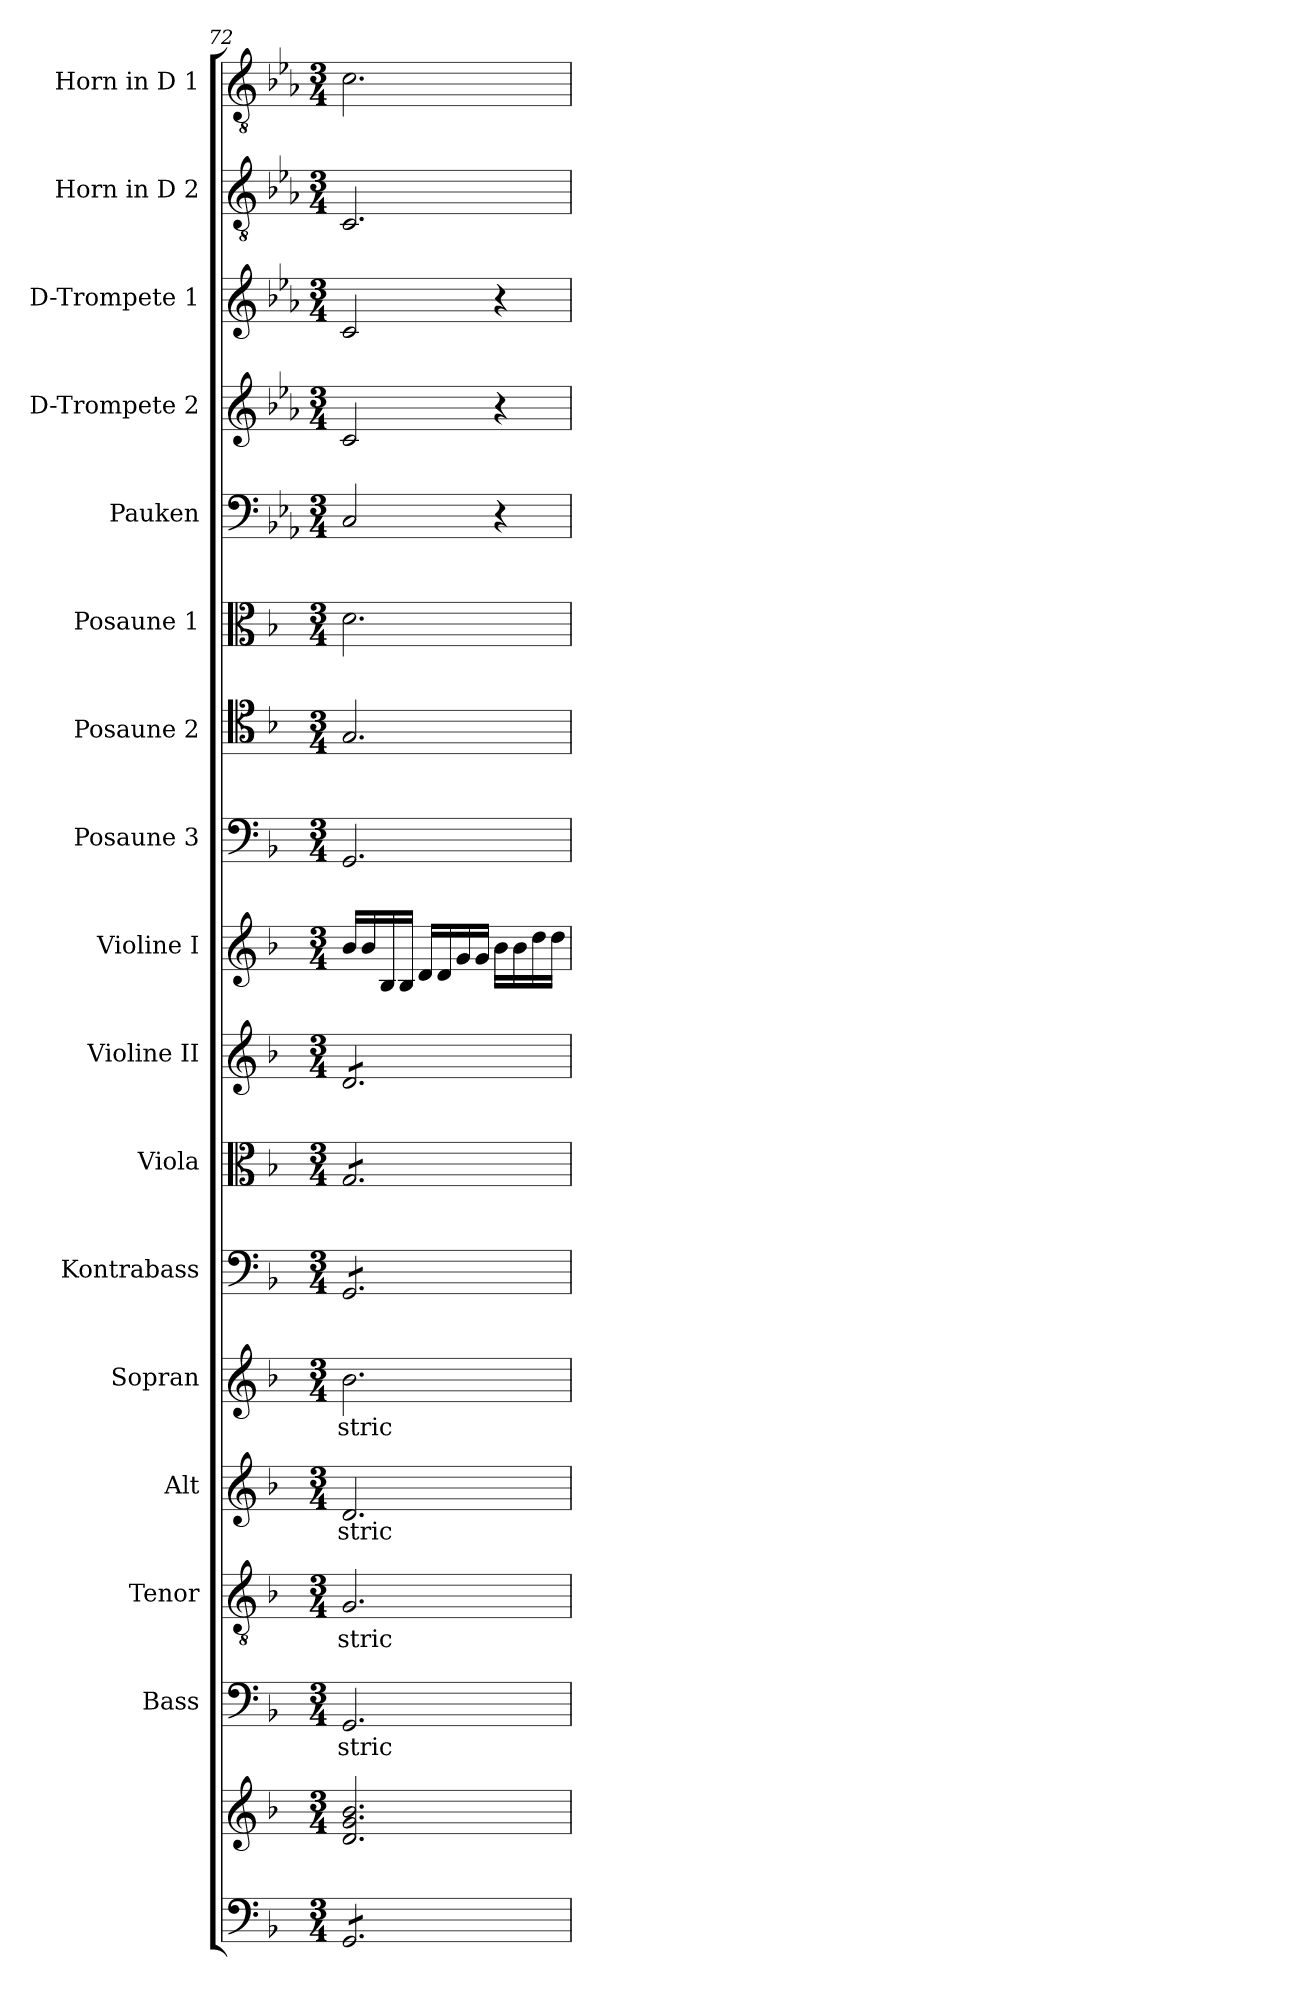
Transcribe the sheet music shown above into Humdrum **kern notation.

**kern	**kern	**kern	**text	**kern	**text	**kern	**text	**kern	**text	**kern	**kern	**kern	**kern	**kern	**kern	**kern	**kern	**kern	**kern	**kern	**kern
*part17	*part17	*part16	*part16	*part15	*part15	*part14	*part14	*part13	*part13	*part12	*part11	*part10	*part9	*part8	*part7	*part6	*part5	*part4	*part3	*part2	*part1
*staff18	*staff17	*staff16	*staff16	*staff15	*staff15	*staff14	*staff14	*staff13	*staff13	*staff12	*staff11	*staff10	*staff9	*staff8	*staff7	*staff6	*staff5	*staff4	*staff3	*staff2	*staff1
*	*	*I"Bass	*	*I"Tenor	*	*I"Alt	*	*I"Sopran	*	*I"Kontrabass	*I"Viola	*I"Violine II	*I"Violine I	*I"Posaune 3	*I"Posaune 2	*I"Posaune 1	*I"Pauken	*I"D-Trompete 2	*I"D-Trompete 1	*I"Horn in D 2	*I"Horn in D 1
*	*	*I'B.	*	*I'T.	*	*I'A.	*	*I'S.	*	*I'Kb.	*I'Vla.	*I'Vl. II	*I'Vl. I	*I'Pos. 3	*I'Pos. 2	*I'Pos. 1	*I'Pk.	*I'D Trp. 2	*I'D Trp. 1	*I'Hrn. 2	*I'Hrn. 1
*clefF4	*clefG2	*clefF4	*	*clefGv2	*	*clefG2	*	*clefG2	*	*clefF4	*clefC3	*clefG2	*clefG2	*clefF4	*clefC4	*clefC3	*clefF4	*clefG2	*clefG2	*clefGv2	*clefGv2
*	*	*	*	*	*	*	*	*	*	*ITrd7c12	*	*	*	*	*	*	*ITrd-1c-2	*ITrd-1c-2	*ITrd-1c-2	*ITrd-1c-2	*ITrd-1c-2
*k[b-]	*k[b-]	*k[b-]	*	*k[b-]	*	*k[b-]	*	*k[b-]	*	*k[b-]	*k[b-]	*k[b-]	*k[b-]	*k[b-]	*k[b-]	*k[b-]	*k[b-]	*k[b-]	*k[b-]	*k[b-]	*k[b-]
*F:	*F:	*F:	*	*F:	*	*F:	*	*F:	*	*F:	*F:	*F:	*F:	*F:	*F:	*F:	*F:	*F:	*F:	*F:	*F:
*M3/4	*M3/4	*M3/4	*	*M3/4	*	*M3/4	*	*M3/4	*	*M3/4	*M3/4	*M3/4	*M3/4	*M3/4	*M3/4	*M3/4	*M3/4	*M3/4	*M3/4	*M3/4	*M3/4
=72	=72	=72	=72	=72	=72	=72	=72	=72	=72	=72	=72	=72	=72	=72	=72	=72	=72	=72	=72	=72	=72
!	!	!	!LO:LY:b	!	!LO:LY:b	!	!LO:LY:b	!	!LO:LY:b	!	!	!	!	!	!	!	!	!	!	!	!
*tremolo	*	*	*	*	*	*	*	*	*	*	*	*	*	*	*	*	*	*	*	*	*
*	*	*	*	*	*	*	*	*	*	*tremolo	*	*	*	*	*	*	*	*	*	*	*
*	*	*	*	*	*	*	*	*	*	*	*tremolo	*	*	*	*	*	*	*	*	*	*
*	*	*	*	*	*	*	*	*	*	*	*	*tremolo	*	*	*	*	*	*	*	*	*
8GG/L	2.d/ 2.g/ 2.b-/	2.GG/	stric-	2.G/	stric-	2.d/	stric-	2.b-\	stric-	8GGG/L	8G/L	8d/L	16b-/LL	2.GG/	2.G/	2.d\	2D/	2d/	2d/	2.D/	2.d\
.	.	.	.	.	.	.	.	.	.	.	.	.	16b-/	.	.	.	.	.	.	.	.
8GG/	.	.	.	.	.	.	.	.	.	8GGG/	8G/	8d/	16B-/	.	.	.	.	.	.	.	.
.	.	.	.	.	.	.	.	.	.	.	.	.	16B-/JJ	.	.	.	.	.	.	.	.
8GG/	.	.	.	.	.	.	.	.	.	8GGG/	8G/	8d/	16d/LL	.	.	.	.	.	.	.	.
.	.	.	.	.	.	.	.	.	.	.	.	.	16d/	.	.	.	.	.	.	.	.
8GG/	.	.	.	.	.	.	.	.	.	8GGG/	8G/	8d/	16g/	.	.	.	.	.	.	.	.
.	.	.	.	.	.	.	.	.	.	.	.	.	16g/JJ	.	.	.	.	.	.	.	.
8GG/	.	.	.	.	.	.	.	.	.	8GGG/	8G/	8d/	16b-\LL	.	.	.	4r	4r	4r	.	.
.	.	.	.	.	.	.	.	.	.	.	.	.	16b-\	.	.	.	.	.	.	.	.
8GG/J	.	.	.	.	.	.	.	.	.	8GGG/J	8G/J	8d/J	16dd\	.	.	.	.	.	.	.	.
*	*	*	*	*	*	*	*	*	*	*	*	*Xtremolo	*	*	*	*	*	*	*	*	*
*	*	*	*	*	*	*	*	*	*	*	*Xtremolo	*	*	*	*	*	*	*	*	*	*
*	*	*	*	*	*	*	*	*	*	*Xtremolo	*	*	*	*	*	*	*	*	*	*	*
*Xtremolo	*	*	*	*	*	*	*	*	*	*	*	*	*	*	*	*	*	*	*	*	*
.	.	.	.	.	.	.	.	.	.	.	.	.	16dd\JJ	.	.	.	.	.	.	.	.
=	=	=	=	=	=	=	=	=	=	=	=	=	=	=	=	=	=	=	=	=	=
*-	*-	*-	*-	*-	*-	*-	*-	*-	*-	*-	*-	*-	*-	*-	*-	*-	*-	*-	*-	*-	*-
